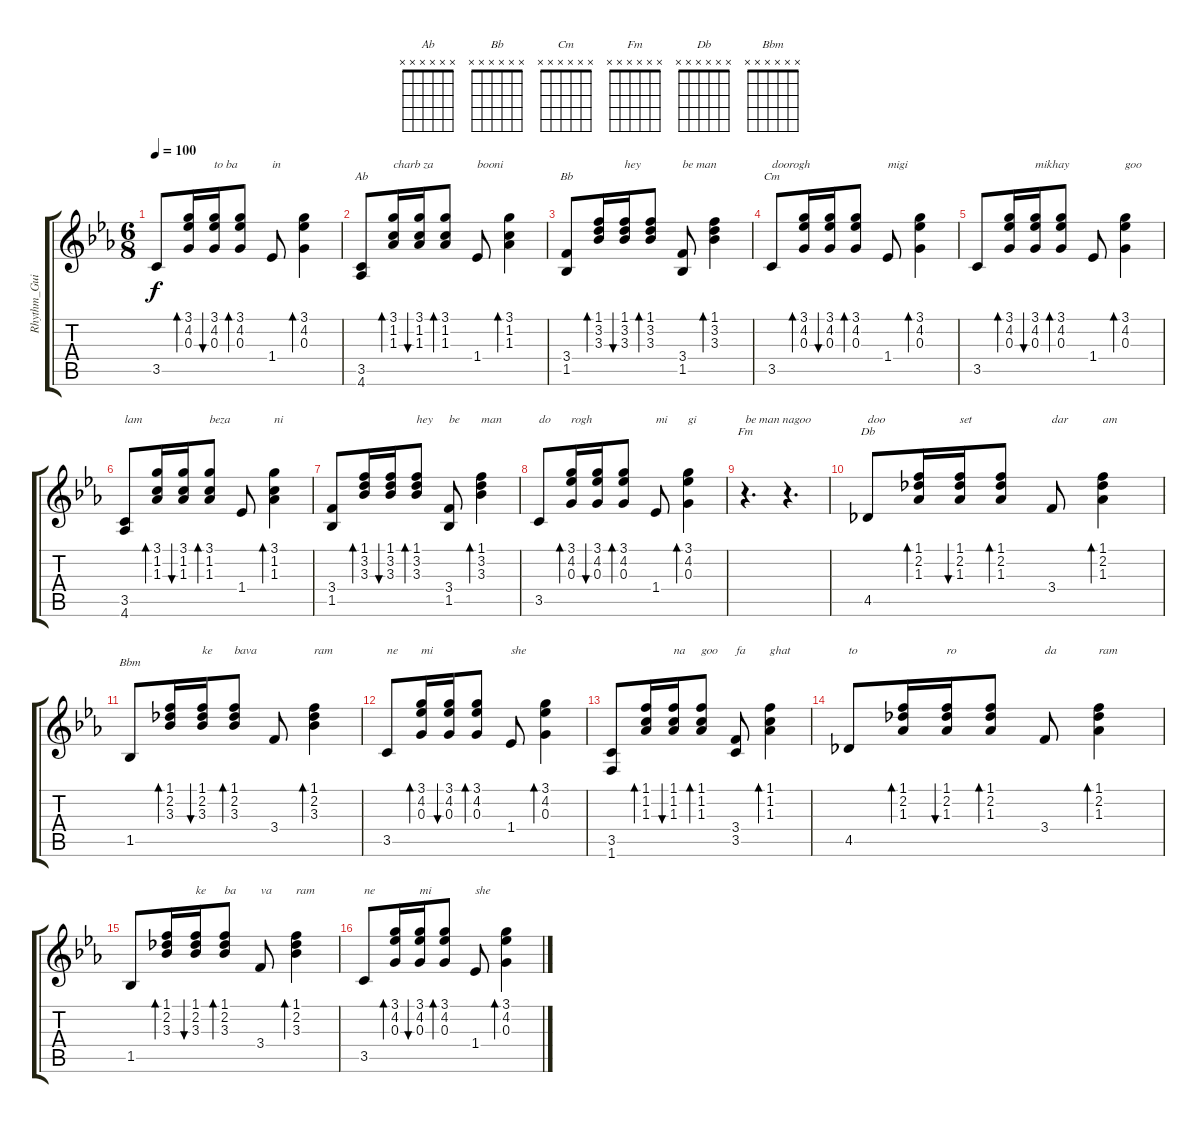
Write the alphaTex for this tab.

\track ("Rhythm_Guitar" "Rhythm_Gui") {instrument acousticguitarnylon}
\staff {score tabs}
\tuning (E4 B3 G3 D3 A2 E2) {hide}
\chord ("Ab" x x x x x x) {firstfret 0}
\chord ("Bb" x x x x x x) {firstfret 0}
\chord ("Cm" x x x x x x) {firstfret 0}
\chord ("Fm" x x x x x x) {firstfret 0}
\chord ("Db" x x x x x x) {firstfret 0}
\chord ("Bbm" x x x x x x) {firstfret 0}
\ts (6 8)
\tempo 100
\clef g2
\ks eb
3.5.8{dy f} (3.1 4.2 0.3).16{bd 60} (3.1 4.2 0.3).16{bu 60 txt "to ba"} (3.1 4.2 0.3).8{bd 60} 1.4.8{txt "in"} (3.1 4.2 0.3).4{bd 60} |
(3.5 4.6).8{ch "Ab"} (3.1 1.2 1.3).16{bd 60 txt "charb za"} (3.1 1.2 1.3).16{bu 60} (3.1 1.2 1.3).8{bd 60} 1.4.8{txt "booni"} (3.1 1.2 1.3).4{bd 60} |
(3.4 1.5).8{ch "Bb"} (1.1 3.2 3.3).16{bd 60} (1.1 3.2 3.3).16{bu 60 txt "hey"} (1.1 3.2 3.3).8{bd 60} (3.4 1.5).8{txt "be man"} (1.1 3.2 3.3).4{bd 60} |
3.5.8{ch "Cm" txt "doorogh"} (3.1 4.2 0.3).16{bd 60} (3.1 4.2 0.3).16{bu 60} (3.1 4.2 0.3).8{bd 60} 1.4.8{txt "migi"} (3.1 4.2 0.3).4{bd 60} |
3.5.8 (3.1 4.2 0.3).16{bd 60} (3.1 4.2 0.3).16{bu 60 txt "mikhay"} (3.1 4.2 0.3).8{bd 60} 1.4.8 (3.1 4.2 0.3).4{bd 60 txt "goo"} |
(3.5 4.6).8{txt "lam"} (3.1 1.2 1.3).16{bd 60} (3.1 1.2 1.3).16{bu 60} (3.1 1.2 1.3).8{bd 60 txt "beza"} 1.4.8 (3.1 1.2 1.3).4{bd 60 txt "ni"} |
(3.4 1.5).8 (1.1 3.2 3.3).16{bd 60} (1.1 3.2 3.3).16{bu 60} (1.1 3.2 3.3).8{bd 60 txt "hey"} (3.4 1.5).8{txt "be"} (1.1 3.2 3.3).4{bd 60 txt "man"} |
3.5.8{txt "do"} (3.1 4.2 0.3).16{bd 60 txt "rogh"} (3.1 4.2 0.3).16{bu 60} (3.1 4.2 0.3).8{bd 60} 1.4.8{txt "mi"} (3.1 4.2 0.3).4{bd 60 txt "gi"} |
r.4{d ch "Fm" txt "be man nagoo"} r.4{d} |
4.5.8{ch "Db" txt "doo"} (1.1 2.2 1.3).16{bd 60} (1.1 2.2 1.3).16{bu 60 txt "set"} (1.1 2.2 1.3).8{bd 60} 3.4.8{txt "dar"} (1.1 2.2 1.3).4{bd 60 txt "am"} |
1.5.8{ch "Bbm"} (1.1 2.2 3.3).16{bd 60} (1.1 2.2 3.3).16{bu 60 txt "ke "} (1.1 2.2 3.3).8{bd 60 txt "bava"} 3.4.8 (1.1 2.2 3.3).4{bd 60 txt "ram"} |
3.5.8{txt "ne"} (3.1 4.2 0.3).16{bd 60 txt "mi"} (3.1 4.2 0.3).16{bu 60} (3.1 4.2 0.3).8{bd 60} 1.4.8{txt "she "} (3.1 4.2 0.3).4{bd 60} |
(3.5 1.6).8 (1.1 1.2 1.3).16{bd 60} (1.1 1.2 1.3).16{bu 60 txt "na"} (1.1 1.2 1.3).8{bd 60 txt "goo"} (3.4 3.5).8{txt "fa"} (1.1 1.2 1.3).4{bd 60 txt "ghat"} |
4.5.8{txt "to"} (1.1 2.2 1.3).16{bd 60} (1.1 2.2 1.3).16{bu 60 txt "ro"} (1.1 2.2 1.3).8{bd 60} 3.4.8{txt "da"} (1.1 2.2 1.3).4{bd 60 txt "ram"} |
1.5.8 (1.1 2.2 3.3).16{bd 60} (1.1 2.2 3.3).16{bu 60 txt "ke"} (1.1 2.2 3.3).8{bd 60 txt "ba"} 3.4.8{txt "va"} (1.1 2.2 3.3).4{bd 60 txt "ram"} |
3.5.8{txt "ne"} (3.1 4.2 0.3).16{bd 60} (3.1 4.2 0.3).16{bu 60 txt "mi"} (3.1 4.2 0.3).8{bd 60} 1.4.8{txt "she"} (3.1 4.2 0.3).4{bd 60}
